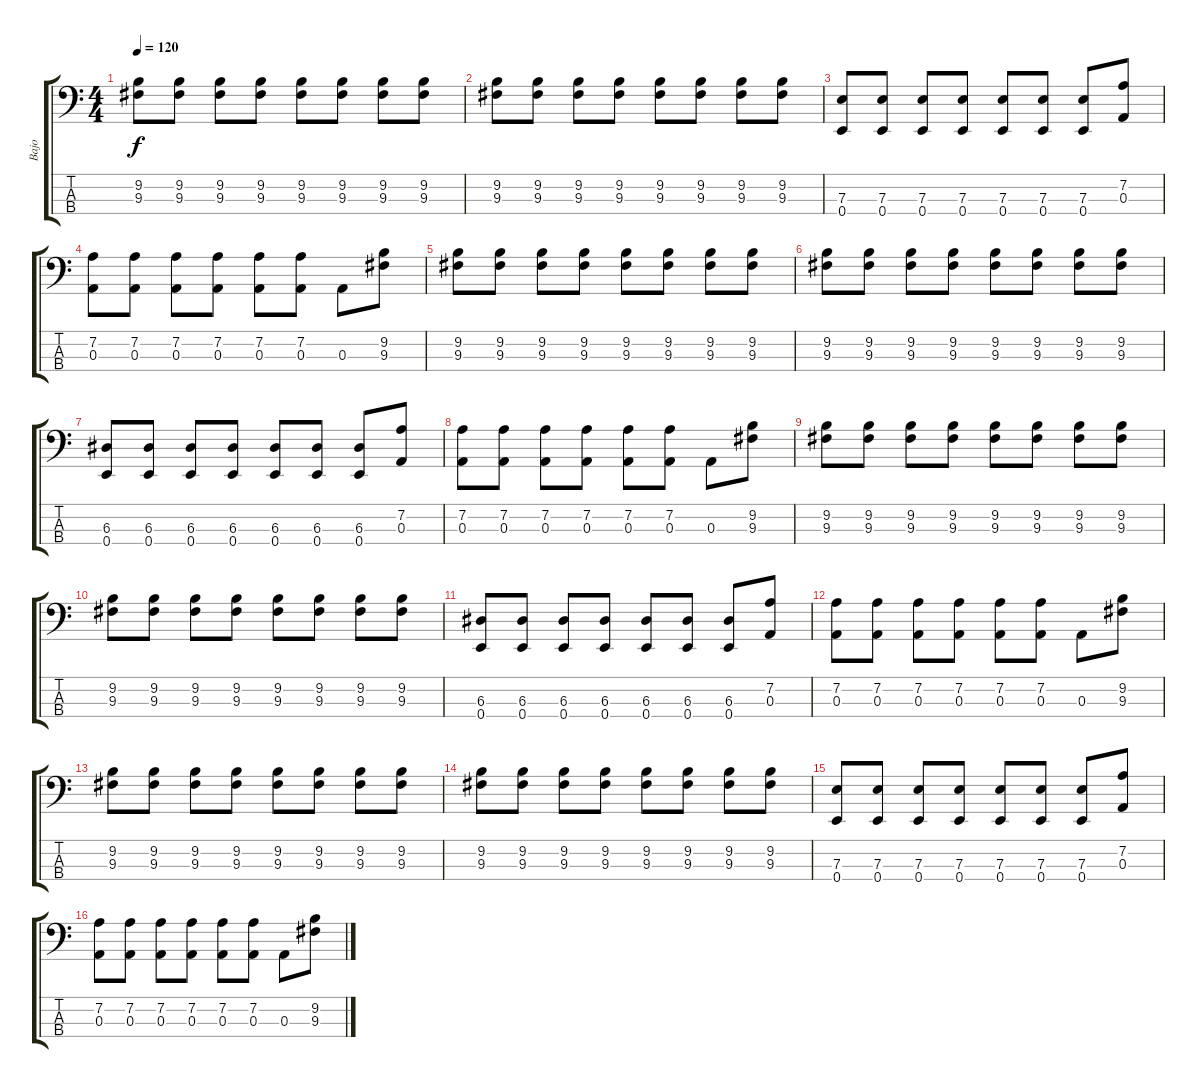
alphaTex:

\track ("Bajo" "Bajo") {instrument electricguitarmuted}
\staff {score tabs}
\tuning (G2 D2 A1 E1) {hide}
\ts (4 4)
\tempo 120
\clef f4
\ks c
(9.2 9.3).8{dy f} (9.2 9.3).8 (9.2 9.3).8 (9.2 9.3).8 (9.2 9.3).8 (9.2 9.3).8 (9.2 9.3).8 (9.2 9.3).8 |
(9.2 9.3).8 (9.2 9.3).8 (9.2 9.3).8 (9.2 9.3).8 (9.2 9.3).8 (9.2 9.3).8 (9.2 9.3).8 (9.2 9.3).8 |
(7.3 0.4).8 (7.3 0.4).8 (7.3 0.4).8 (7.3 0.4).8 (7.3 0.4).8 (7.3 0.4).8 (7.3 0.4).8 (7.2 0.3).8 |
(7.2 0.3).8 (7.2 0.3).8 (7.2 0.3).8 (7.2 0.3).8 (7.2 0.3).8 (7.2 0.3).8 0.3.8 (9.2 9.3).8 |
(9.2 9.3).8 (9.2 9.3).8 (9.2 9.3).8 (9.2 9.3).8 (9.2 9.3).8 (9.2 9.3).8 (9.2 9.3).8 (9.2 9.3).8 |
(9.2 9.3).8 (9.2 9.3).8 (9.2 9.3).8 (9.2 9.3).8 (9.2 9.3).8 (9.2 9.3).8 (9.2 9.3).8 (9.2 9.3).8 |
(6.3 0.4).8 (6.3 0.4).8 (6.3 0.4).8 (6.3 0.4).8 (6.3 0.4).8 (6.3 0.4).8 (6.3 0.4).8 (7.2 0.3).8 |
(7.2 0.3).8 (7.2 0.3).8 (7.2 0.3).8 (7.2 0.3).8 (7.2 0.3).8 (7.2 0.3).8 0.3.8 (9.2 9.3).8 |
(9.2 9.3).8 (9.2 9.3).8 (9.2 9.3).8 (9.2 9.3).8 (9.2 9.3).8 (9.2 9.3).8 (9.2 9.3).8 (9.2 9.3).8 |
(9.2 9.3).8 (9.2 9.3).8 (9.2 9.3).8 (9.2 9.3).8 (9.2 9.3).8 (9.2 9.3).8 (9.2 9.3).8 (9.2 9.3).8 |
(6.3 0.4).8 (6.3 0.4).8 (6.3 0.4).8 (6.3 0.4).8 (6.3 0.4).8 (6.3 0.4).8 (6.3 0.4).8 (7.2 0.3).8 |
(7.2 0.3).8 (7.2 0.3).8 (7.2 0.3).8 (7.2 0.3).8 (7.2 0.3).8 (7.2 0.3).8 0.3.8 (9.2 9.3).8 |
(9.2 9.3).8 (9.2 9.3).8 (9.2 9.3).8 (9.2 9.3).8 (9.2 9.3).8 (9.2 9.3).8 (9.2 9.3).8 (9.2 9.3).8 |
(9.2 9.3).8 (9.2 9.3).8 (9.2 9.3).8 (9.2 9.3).8 (9.2 9.3).8 (9.2 9.3).8 (9.2 9.3).8 (9.2 9.3).8 |
(7.3 0.4).8 (7.3 0.4).8 (7.3 0.4).8 (7.3 0.4).8 (7.3 0.4).8 (7.3 0.4).8 (7.3 0.4).8 (7.2 0.3).8 |
(7.2 0.3).8 (7.2 0.3).8 (7.2 0.3).8 (7.2 0.3).8 (7.2 0.3).8 (7.2 0.3).8 0.3.8 (9.2 9.3).8
